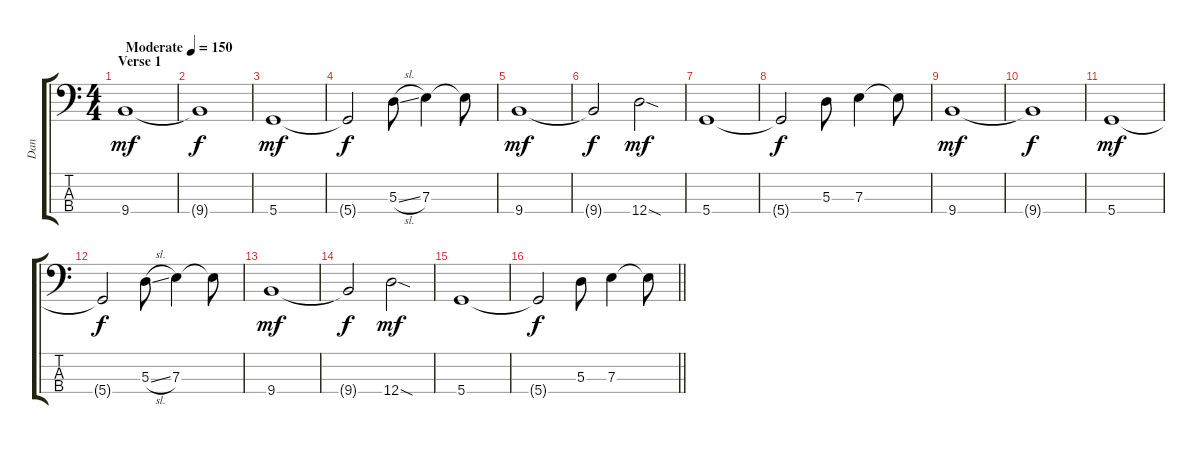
\track ("Dan" "Dan") {instrument electricbasspick}
\staff {score tabs}
\tuning (G2 D2 A1 D1) {hide}
\ts (4 4)
\section ("" "Verse 1")
\tempo (150 "Moderate")
\clef f4
\ks c
9.4.1{dy mf instrument electricbasspick} |
9.4{t}.1{dy f} |
5.4.1{dy mf} |
5.4{t}.2{dy f} 5.3{sl}.8 7.3.4 7.3{t}.8 |
9.4.1{dy mf} |
9.4{t}.2{dy f} 12.4{sod}.2{dy mf} |
5.4.1 |
5.4{t}.2{dy f} 5.3.8 7.3.4 7.3{t}.8 |
9.4.1{dy mf} |
9.4{t}.1{dy f} |
5.4.1{dy mf} |
5.4{t}.2{dy f} 5.3{sl}.8 7.3.4 7.3{t}.8 |
9.4.1{dy mf} |
9.4{t}.2{dy f} 12.4{sod}.2{dy mf} |
5.4.1 |
\barLineRight lightlight
5.4{t}.2{dy f} 5.3.8 7.3.4 7.3{t}.8
